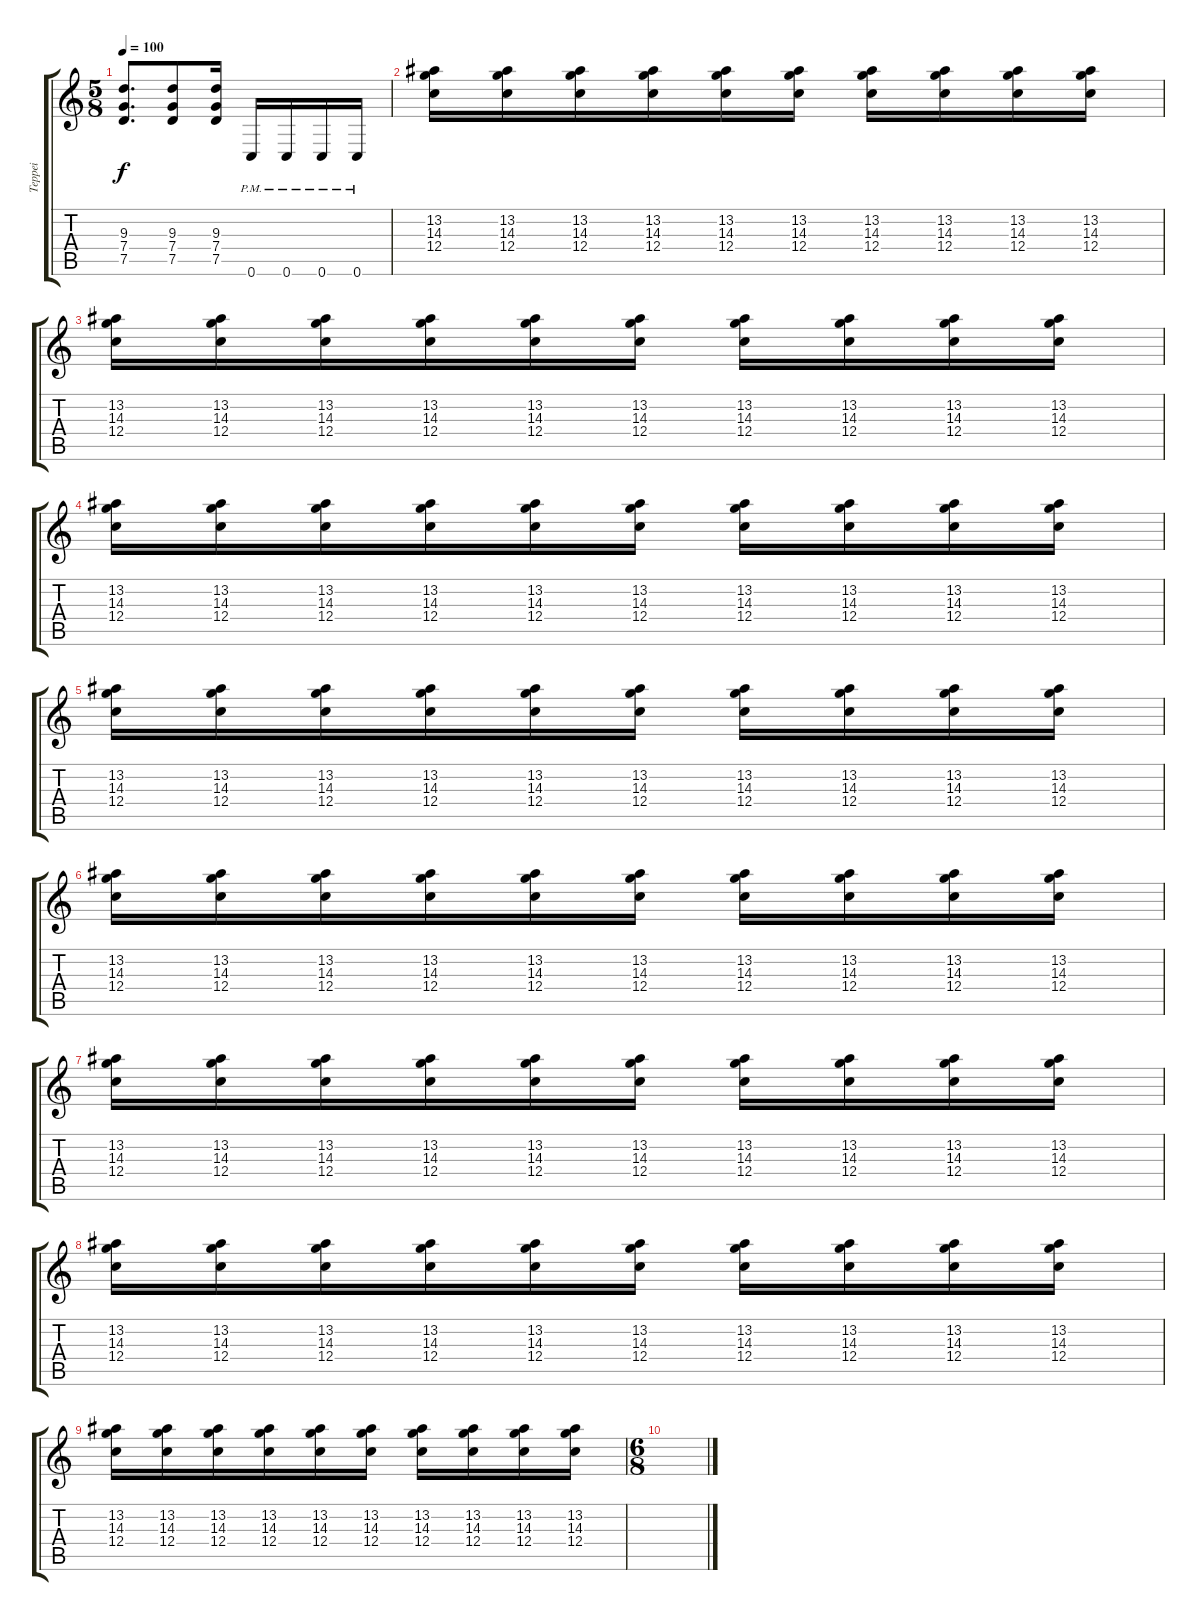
\track ("Teppei" "Teppei") {instrument overdrivenguitar}
\staff {score tabs}
\tuning (D4 A3 F3 C3 G2 C2) {hide}
\ts (5 8)
\tempo 100
\clef g2
\ks c
(9.3 7.4 7.5).8{d dy f} (9.3 7.4 7.5).8 (9.3 7.4 7.5).16 0.6{pm}.16 0.6{pm}.16 0.6{pm}.16 0.6{pm}.16 |
(13.2 14.3 12.4).16 (13.2 14.3 12.4).16 (13.2 14.3 12.4).16 (13.2 14.3 12.4).16 (13.2 14.3 12.4).16 (13.2 14.3 12.4).16 (13.2 14.3 12.4).16 (13.2 14.3 12.4).16 (13.2 14.3 12.4).16 (13.2 14.3 12.4).16 |
(13.2 14.3 12.4).16 (13.2 14.3 12.4).16 (13.2 14.3 12.4).16 (13.2 14.3 12.4).16 (13.2 14.3 12.4).16 (13.2 14.3 12.4).16 (13.2 14.3 12.4).16 (13.2 14.3 12.4).16 (13.2 14.3 12.4).16 (13.2 14.3 12.4).16 |
(13.2 14.3 12.4).16 (13.2 14.3 12.4).16 (13.2 14.3 12.4).16 (13.2 14.3 12.4).16 (13.2 14.3 12.4).16 (13.2 14.3 12.4).16 (13.2 14.3 12.4).16 (13.2 14.3 12.4).16 (13.2 14.3 12.4).16 (13.2 14.3 12.4).16 |
(13.2 14.3 12.4).16 (13.2 14.3 12.4).16 (13.2 14.3 12.4).16 (13.2 14.3 12.4).16 (13.2 14.3 12.4).16 (13.2 14.3 12.4).16 (13.2 14.3 12.4).16 (13.2 14.3 12.4).16 (13.2 14.3 12.4).16 (13.2 14.3 12.4).16 |
(13.2 14.3 12.4).16 (13.2 14.3 12.4).16 (13.2 14.3 12.4).16 (13.2 14.3 12.4).16 (13.2 14.3 12.4).16 (13.2 14.3 12.4).16 (13.2 14.3 12.4).16 (13.2 14.3 12.4).16 (13.2 14.3 12.4).16 (13.2 14.3 12.4).16 |
(13.2 14.3 12.4).16 (13.2 14.3 12.4).16 (13.2 14.3 12.4).16 (13.2 14.3 12.4).16 (13.2 14.3 12.4).16 (13.2 14.3 12.4).16 (13.2 14.3 12.4).16 (13.2 14.3 12.4).16 (13.2 14.3 12.4).16 (13.2 14.3 12.4).16 |
(13.2 14.3 12.4).16 (13.2 14.3 12.4).16 (13.2 14.3 12.4).16 (13.2 14.3 12.4).16 (13.2 14.3 12.4).16 (13.2 14.3 12.4).16 (13.2 14.3 12.4).16 (13.2 14.3 12.4).16 (13.2 14.3 12.4).16 (13.2 14.3 12.4).16 |
(13.2 14.3 12.4).16 (13.2 14.3 12.4).16 (13.2 14.3 12.4).16 (13.2 14.3 12.4).16 (13.2 14.3 12.4).16 (13.2 14.3 12.4).16 (13.2 14.3 12.4).16 (13.2 14.3 12.4).16 (13.2 14.3 12.4).16 (13.2 14.3 12.4).16 |
\ts (6 8)
